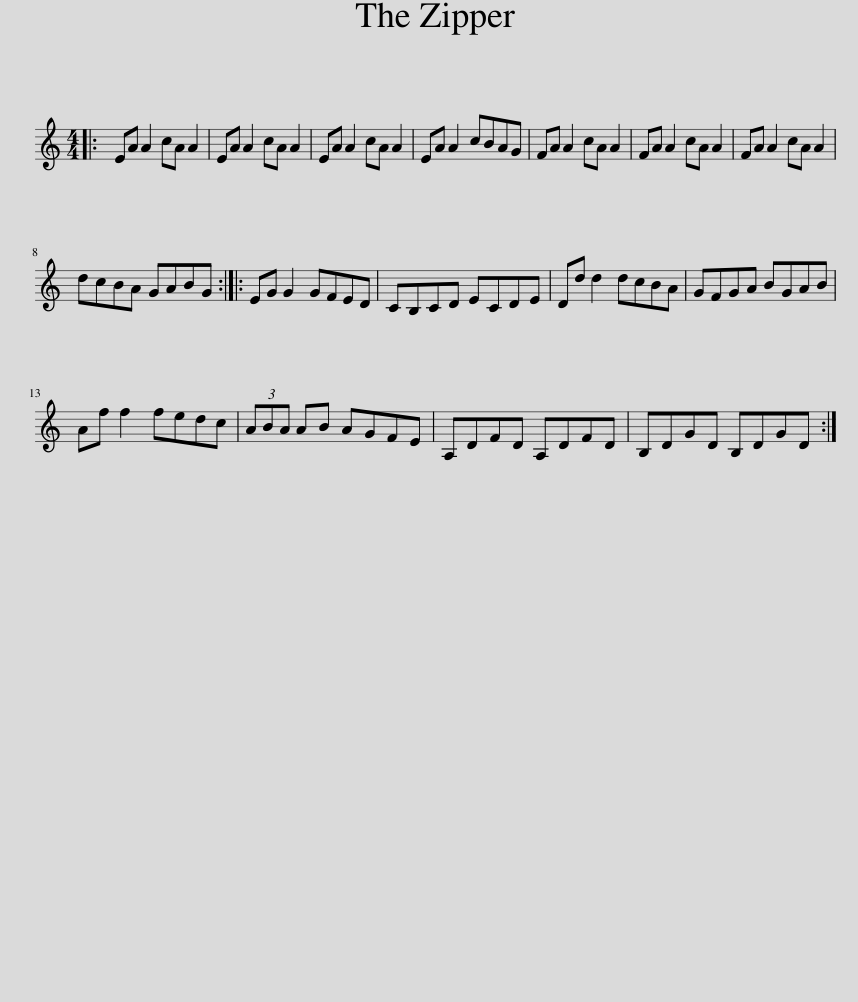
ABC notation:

X:1
L:1/8
M:4/4
I:linebreak $
K:C
V:1 treble
V:1
|: EA A2 cA A2 | EA A2 cA A2 | EA A2 cA A2 | EA A2 cBAG | FA A2 cA A2 | %5
 FA A2 cA A2 | FA A2 cA A2 |$ dcBA GABG :: EG G2 GFED | CB,CD ECDE | %10
 Dd d2 dcBA | GFGA BGAB |$ Af f2 fedc | (3ABA AB AGFE | A,DFD A,DFD | %15
 B,DGD B,DGD :| %16
